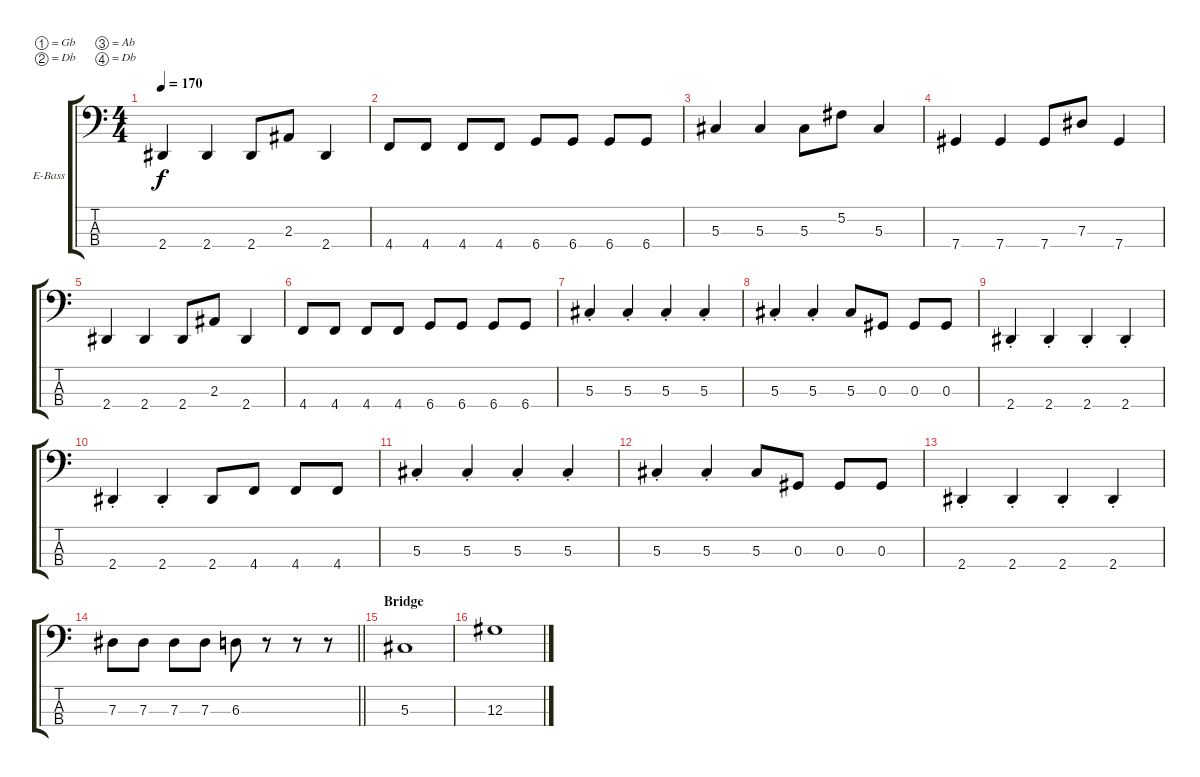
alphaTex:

\bracketExtendMode groupsimilarinstruments
\firstSystemTrackNameOrientation horizontal
\otherSystemsTrackNameOrientation horizontal
\track ("Bass" "E-Bass") {instrument electricbasspick}
\staff {score tabs}
\tuning (Gb2 Db2 Ab1 Db1)
\ts (4 4)
\tempo 170
\clef f4
\ks c
2.4.4{dy f} 2.4.4 2.4.8 2.3.8 2.4.4 |
4.4.8 4.4.8 4.4.8 4.4.8 6.4.8 6.4.8 6.4.8 6.4.8 |
5.3.4 5.3.4 5.3.8 5.2.8 5.3.4 |
7.4.4 7.4.4 7.4.8 7.3.8 7.4.4 |
2.4.4 2.4.4 2.4.8 2.3.8 2.4.4 |
4.4.8 4.4.8 4.4.8 4.4.8 6.4.8 6.4.8 6.4.8 6.4.8 |
5.3{st}.4 5.3{st}.4 5.3{st}.4 5.3{st}.4 |
5.3{st}.4 5.3{st}.4 5.3.8 0.3.8 0.3.8 0.3.8 |
2.4{st}.4 2.4{st}.4 2.4{st}.4 2.4{st}.4 |
2.4{st}.4 2.4{st}.4 2.4.8 4.4.8 4.4.8 4.4.8 |
5.3{st}.4 5.3{st}.4 5.3{st}.4 5.3{st}.4 |
5.3{st}.4 5.3{st}.4 5.3.8 0.3.8 0.3.8 0.3.8 |
2.4{st}.4 2.4{st}.4 2.4{st}.4 2.4{st}.4 |
\barLineRight lightlight
7.3.8 7.3.8 7.3.8 7.3.8 6.3.8 r.8 r.8 r.8 |
\section ("" "Bridge")
5.3.1 |
12.3.1
